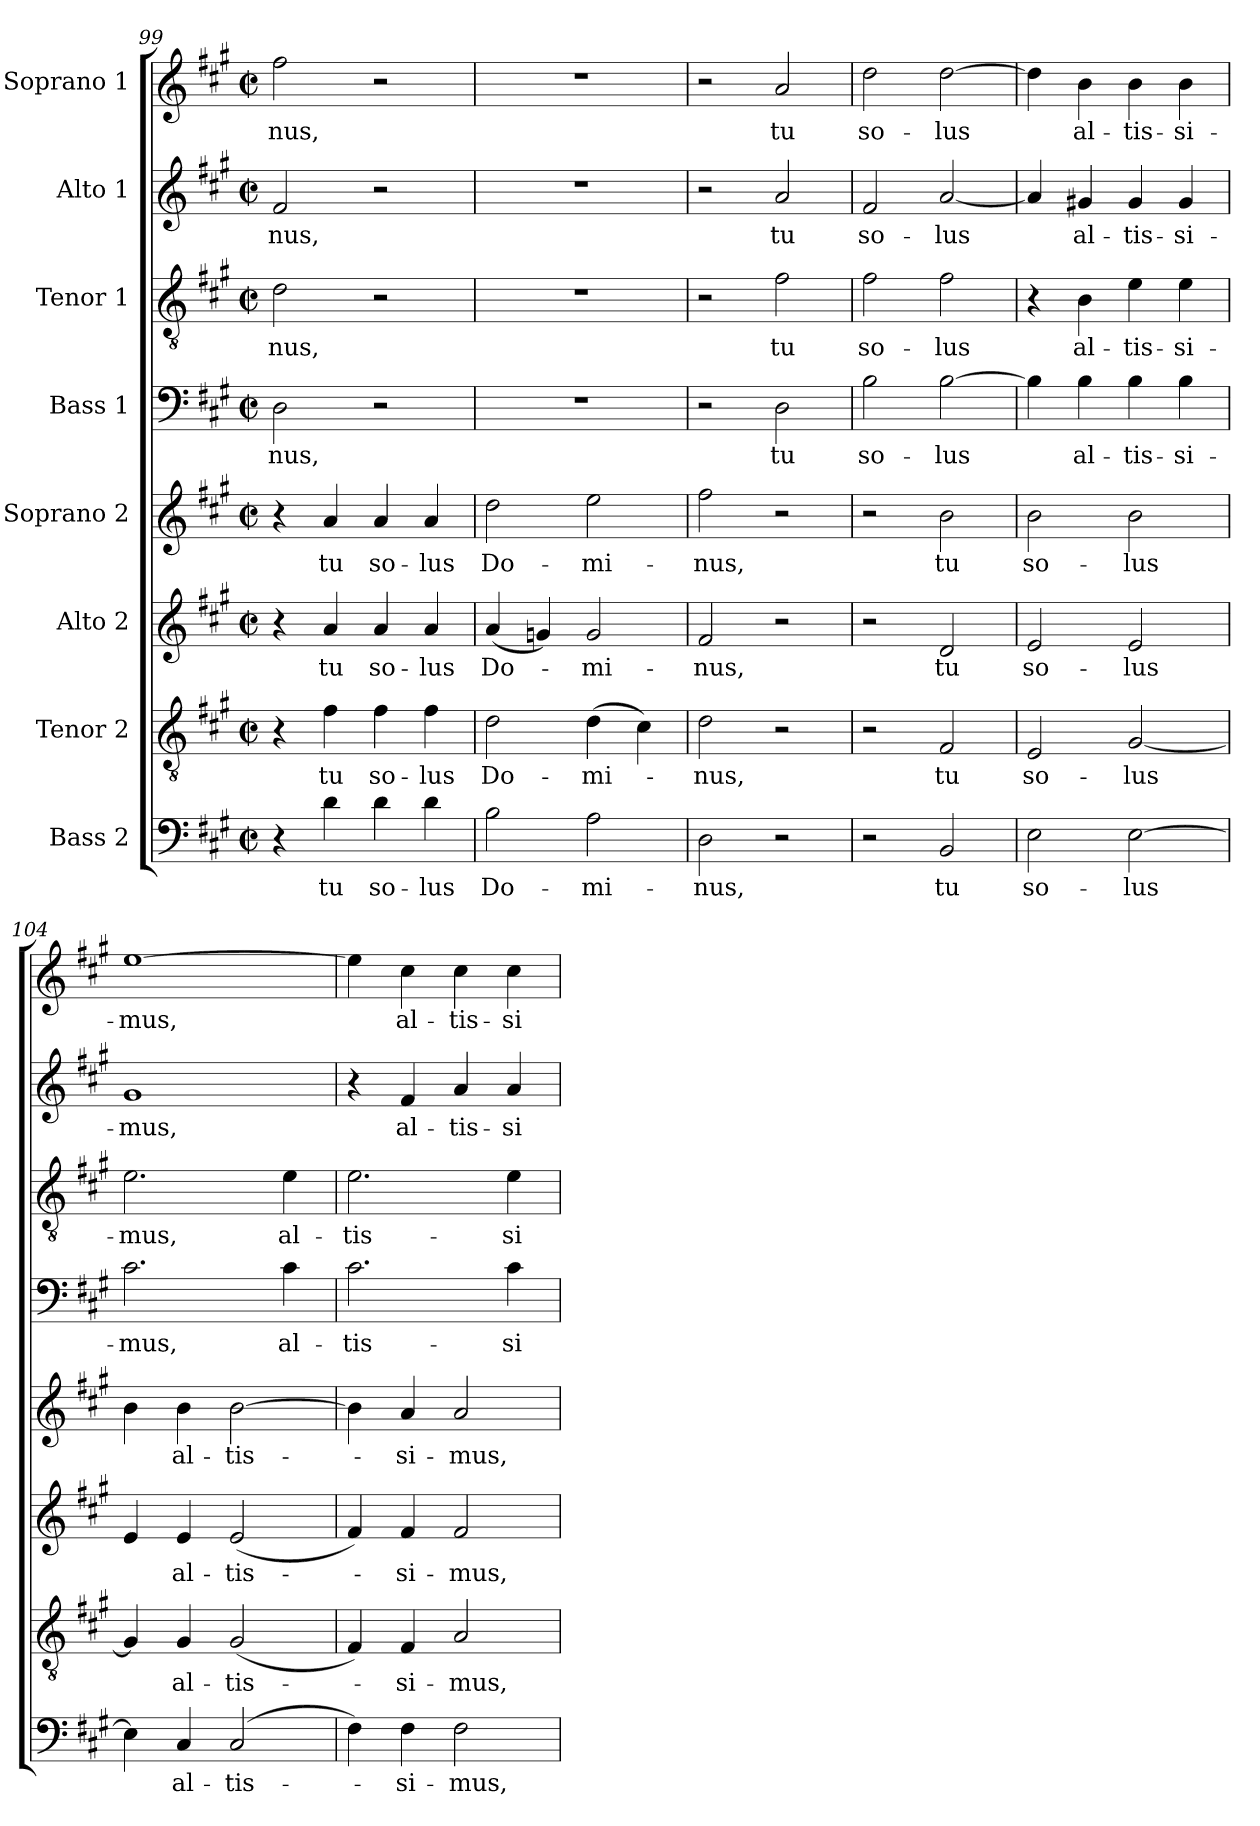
**kern	**text	**kern	**text	**kern	**text	**kern	**text	**kern	**text	**kern	**text	**kern	**text	**kern	**text
*part8	*part8	*part7	*part7	*part6	*part6	*part5	*part5	*part4	*part4	*part3	*part3	*part2	*part2	*part1	*part1
*staff8	*staff8	*staff7	*staff7	*staff6	*staff6	*staff5	*staff5	*staff4	*staff4	*staff3	*staff3	*staff2	*staff2	*staff1	*staff1
*I"Bass 2	*	*I"Tenor 2	*	*I"Alto 2	*	*I"Soprano 2	*	*I"Bass 1	*	*I"Tenor 1	*	*I"Alto 1	*	*I"Soprano 1	*
*clefF4	*	*clefGv2	*	*clefG2	*	*clefG2	*	*clefF4	*	*clefGv2	*	*clefG2	*	*clefG2	*
*k[f#c#g#]	*	*k[f#c#g#]	*	*k[f#c#g#]	*	*k[f#c#g#]	*	*k[f#c#g#]	*	*k[f#c#g#]	*	*k[f#c#g#]	*	*k[f#c#g#]	*
*A:	*	*A:	*	*A:	*	*A:	*	*A:	*	*A:	*	*A:	*	*A:	*
*M2/2	*	*M2/2	*	*M2/2	*	*M2/2	*	*M2/2	*	*M2/2	*	*M2/2	*	*M2/2	*
*met(c|)	*	*met(c|)	*	*met(c|)	*	*met(c|)	*	*met(c|)	*	*met(c|)	*	*met(c|)	*	*met(c|)	*
=99	=99	=99	=99	=99	=99	=99	=99	=99	=99	=99	=99	=99	=99	=99	=99
!	!	!	!	!	!	!	!	!	!LO:LY:b	!	!LO:LY:b	!	!LO:LY:b	!	!LO:LY:b
4r	.	4r	.	4r	.	4r	.	2D\	-nus,	2d\	-nus,	2f#/	-nus,	2ff#\	-nus,
!	!LO:LY:b	!	!LO:LY:b	!	!LO:LY:b	!	!LO:LY:b	!	!	!	!	!	!	!	!
4d\	tu	4f#\	tu	4a/	tu	4a/	tu	.	.	.	.	.	.	.	.
!	!LO:LY:b	!	!LO:LY:b	!	!LO:LY:b	!	!LO:LY:b	!	!	!	!	!	!	!	!
4d\	so-	4f#\	so-	4a/	so-	4a/	so-	2r	.	2r	.	2r	.	2r	.
!	!LO:LY:b	!	!LO:LY:b	!	!LO:LY:b	!	!LO:LY:b	!	!	!	!	!	!	!	!
4d\	-lus	4f#\	-lus	4a/	-lus	4a/	-lus	.	.	.	.	.	.	.	.
=100	=100	=100	=100	=100	=100	=100	=100	=100	=100	=100	=100	=100	=100	=100	=100
!	!LO:LY:b	!	!LO:LY:b	!	!LO:LY:b	!	!LO:LY:b	!	!	!	!	!	!	!	!
2B\	Do-	2d\	Do-	(<4a/	Do-	2dd\	Do-	1r	.	1r	.	1r	.	1r	.
.	.	.	.	4gn/)	.	.	.	.	.	.	.	.	.	.	.
!	!LO:LY:b	!	!LO:LY:b	!	!LO:LY:b	!	!LO:LY:b	!	!	!	!	!	!	!	!
2A\	-mi-	(>4d\	-mi-	2g/	-mi-	2ee\	-mi-	.	.	.	.	.	.	.	.
.	.	4c#\)	.	.	.	.	.	.	.	.	.	.	.	.	.
=101	=101	=101	=101	=101	=101	=101	=101	=101	=101	=101	=101	=101	=101	=101	=101
!	!LO:LY:b	!	!LO:LY:b	!	!LO:LY:b	!	!LO:LY:b	!	!	!	!	!	!	!	!
2D\	-nus,	2d\	-nus,	2f#/	-nus,	2ff#\	-nus,	2r	.	2r	.	2r	.	2r	.
!	!	!	!	!	!	!	!	!	!LO:LY:b	!	!LO:LY:b	!	!LO:LY:b	!	!LO:LY:b
2r	.	2r	.	2r	.	2r	.	2D\	tu	2f#\	tu	2a/	tu	2a/	tu
=102	=102	=102	=102	=102	=102	=102	=102	=102	=102	=102	=102	=102	=102	=102	=102
!	!	!	!	!	!	!	!	!	!LO:LY:b	!	!LO:LY:b	!	!LO:LY:b	!	!LO:LY:b
2r	.	2r	.	2r	.	2r	.	2B\	so-	2f#\	so-	2f#/	so-	2dd\	so-
!	!LO:LY:b	!	!LO:LY:b	!	!LO:LY:b	!	!LO:LY:b	!	!LO:LY:b	!	!LO:LY:b	!	!LO:LY:b	!	!LO:LY:b
2BB/	tu	2F#/	tu	2d/	tu	2b\	tu	[2B\	-lus	2f#\	-lus	[2a/	-lus	[2dd\	-lus
=103	=103	=103	=103	=103	=103	=103	=103	=103	=103	=103	=103	=103	=103	=103	=103
!	!LO:LY:b	!	!LO:LY:b	!	!LO:LY:b	!	!LO:LY:b	!	!	!	!	!	!	!	!
2E\	so-	2E/	so-	2e/	so-	2b\	so-	4B\]	.	4r	.	4a/]	.	4dd\]	.
!	!	!	!	!	!	!	!	!	!LO:LY:b	!	!LO:LY:b	!	!LO:LY:b	!	!LO:LY:b
.	.	.	.	.	.	.	.	4B\	al-	4B\	al-	4g#X/	al-	4b\	al-
!	!LO:LY:b	!	!LO:LY:b	!	!LO:LY:b	!	!LO:LY:b	!	!LO:LY:b	!	!LO:LY:b	!	!LO:LY:b	!	!LO:LY:b
[2E\	-lus	[2G#/	-lus	2e/	-lus	2b\	-lus	4B\	-tis-	4e\	-tis-	4g#/	-tis-	4b\	-tis-
!	!	!	!	!	!	!	!	!	!LO:LY:b	!	!LO:LY:b	!	!LO:LY:b	!	!LO:LY:b
.	.	.	.	.	.	.	.	4B\	-si-	4e\	-si-	4g#/	-si-	4b\	-si-
!!LO:PB:g=z
=104	=104	=104	=104	=104	=104	=104	=104	=104	=104	=104	=104	=104	=104	=104	=104
!	!	!	!	!	!	!	!	!	!LO:LY:b	!	!LO:LY:b	!	!LO:LY:b	!	!LO:LY:b
4E\]	.	4G#/]	.	4e/	.	4b\	.	2.c#\	-mus,	2.e\	-mus,	1g#	-mus,	[1ee	-mus,
!	!LO:LY:b	!	!LO:LY:b	!	!LO:LY:b	!	!LO:LY:b	!	!	!	!	!	!	!	!
4C#/	al-	4G#/	al-	4e/	al-	4b\	al-	.	.	.	.	.	.	.	.
!	!LO:LY:b	!	!LO:LY:b	!	!LO:LY:b	!	!LO:LY:b	!	!	!	!	!	!	!	!
(<2C#/	-tis-	(<2G#/	-tis-	(<2e/	-tis-	[2b\	-tis-	.	.	.	.	.	.	.	.
!	!	!	!	!	!	!	!	!	!LO:LY:b	!	!LO:LY:b	!	!	!	!
.	.	.	.	.	.	.	.	4c#\	al-	4e\	al-	.	.	.	.
=105	=105	=105	=105	=105	=105	=105	=105	=105	=105	=105	=105	=105	=105	=105	=105
!	!	!	!	!	!	!	!	!	!LO:LY:b	!	!LO:LY:b	!	!	!	!
4F#\)	.	4F#/)	.	4f#/)	.	4b\]	.	2.c#\	-tis-	2.e\	-tis-	4r	.	4ee\]	.
!	!LO:LY:b	!	!LO:LY:b	!	!LO:LY:b	!	!LO:LY:b	!	!	!	!	!	!LO:LY:b	!	!LO:LY:b
4F#\	-si-	4F#/	-si-	4f#/	-si-	4a/	-si-	.	.	.	.	4f#/	al-	4cc#\	al-
!	!LO:LY:b	!	!LO:LY:b	!	!LO:LY:b	!	!LO:LY:b	!	!	!	!	!	!LO:LY:b	!	!LO:LY:b
2F#\	-mus,	2A/	-mus,	2f#/	-mus,	2a/	-mus,	.	.	.	.	4a/	-tis-	4cc#\	-tis-
!	!	!	!	!	!	!	!	!	!LO:LY:b	!	!LO:LY:b	!	!LO:LY:b	!	!LO:LY:b
.	.	.	.	.	.	.	.	4c#\	-si-	4e\	-si-	4a/	-si-	4cc#\	-si-
=	=	=	=	=	=	=	=	=	=	=	=	=	=	=	=
*-	*-	*-	*-	*-	*-	*-	*-	*-	*-	*-	*-	*-	*-	*-	*-
